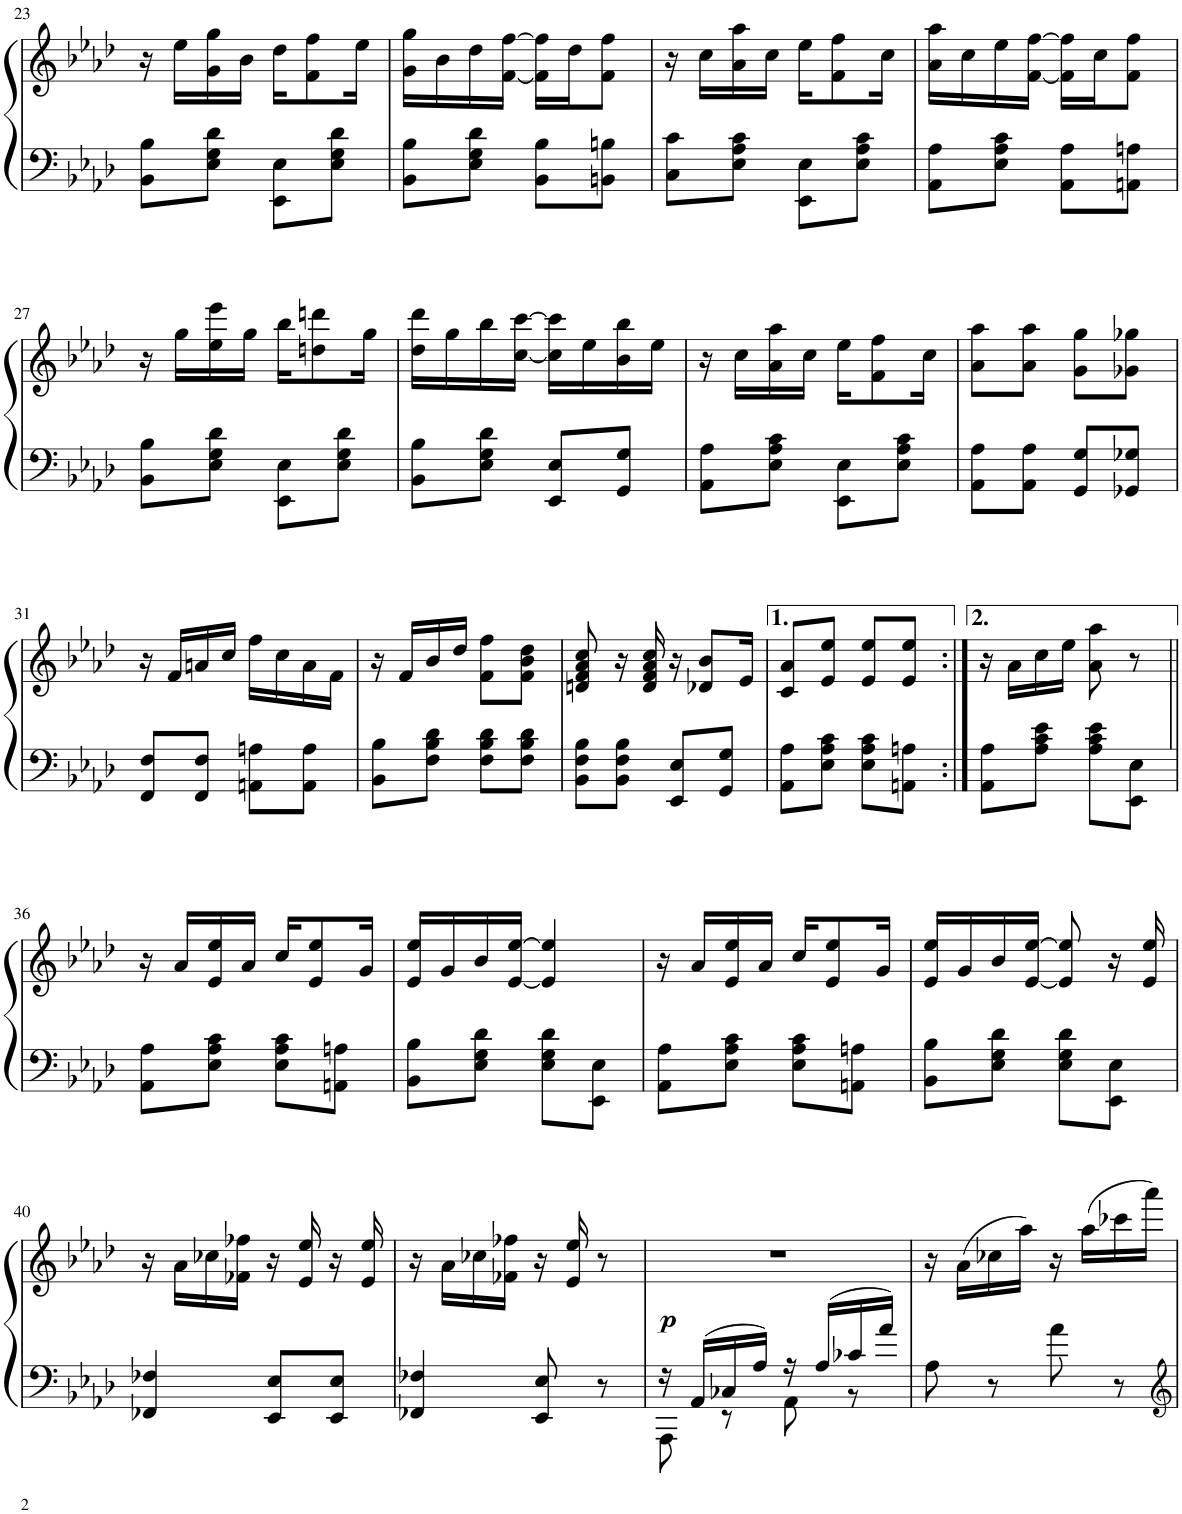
**kern	**kern	**dynam
*part1	*part1	*part1
*staff2	*staff1	*staff1/2
*I"Honky Tonk Piano	*	*
*I'Hnk. Pno.	*	*
!!LO:PB:g=z
*clefF4	*clefG2	*
*k[b-e-a-d-]	*k[b-e-a-d-]	*
*M2/4	*M2/4	*
=23	=23	=23
8BB-\ 8B-\L	16r	.
.	16ee-\LL	.
8E-\ 8G\ 8d-\J	16g\ 16gg\	.
.	16b-\JJ	.
8EE-\ 8E-\L	16dd-\KL	.
.	8f\ 8ff\	.
8E-\ 8G\ 8d-\J	.	.
.	16ee-\Jk	.
=24	=24	=24
8BB-\ 8B-\L	16g\ 16gg\LL	.
.	16b-\	.
8E-\ 8G\ 8d-\J	16dd-\	.
.	[16f\ [16ff\JJ	.
8BB-\ 8B-\L	16f\] 16ff\]LL	.
.	16dd-\J	.
8BBn\ 8Bn\J	8f\ 8ff\J	.
=25	=25	=25
8C\ 8c\L	16r	.
.	16cc\LL	.
8E-\ 8A-\ 8c\J	16a-\ 16aa-\	.
.	16cc\JJ	.
8EE-\ 8E-\L	16ee-\KL	.
.	8f\ 8ff\	.
8E-\ 8A-\ 8c\J	.	.
.	16cc\Jk	.
=26	=26	=26
8AA-\ 8A-\L	16a-\ 16aa-\LL	.
.	16cc\	.
8E-\ 8A-\ 8c\J	16ee-\	.
.	[16f\ [16ff\JJ	.
8AA-\ 8A-\L	16f\] 16ff\]LL	.
.	16cc\J	.
8AAn\ 8An\J	8f\ 8ff\J	.
!!LO:LB:g=z
=27	=27	=27
8BB-\ 8B-\L	16r	.
.	16gg\LL	.
8E-\ 8G\ 8d-\J	16ee-\ 16eee-\	.
.	16gg\JJ	.
8EE-\ 8E-\L	16bb-\KL	.
.	8ddn\ 8dddn\	.
8E-\ 8G\ 8d-\J	.	.
.	16gg\Jk	.
=28	=28	=28
8BB-\ 8B-\L	16dd-\ 16ddd-\LL	.
.	16gg\	.
8E-\ 8G\ 8d-\J	16bb-\	.
.	[16cc\ [16ccc\JJ	.
8EE-/ 8E-/L	16cc\] 16ccc\]LL	.
.	16ee-\	.
8GG/ 8G/J	16b-\ 16bb-\	.
.	16ee-\JJ	.
=29	=29	=29
8AA-\ 8A-\L	16r	.
.	16cc\LL	.
8E-\ 8A-\ 8c\J	16a-\ 16aa-\	.
.	16cc\JJ	.
8EE-\ 8E-\L	16ee-\KL	.
.	8f\ 8ff\	.
8E-\ 8A-\ 8c\J	.	.
.	16cc\Jk	.
=30	=30	=30
8AA-\ 8A-\L	8a-\ 8aa-\L	.
8AA-\ 8A-\J	8a-\ 8aa-\J	.
8GG/ 8G/L	8g\ 8gg\L	.
8GG-X/ 8G-X/J	8g-X\ 8gg-X\J	.
!!LO:LB:g=z
=31	=31	=31
8FF/ 8F/L	16r	.
.	16f/LL	.
8FF/ 8F/J	16an/	.
.	16cc/JJ	.
8AAn\ 8An\L	16ff\LL	.
.	16cc\	.
8AA\ 8A\J	16a\	.
.	16f\JJ	.
=32	=32	=32
8BB-\ 8B-\L	16r	.
.	16f/LL	.
8F\ 8B-\ 8d-\J	16b-/	.
.	16dd-/JJ	.
8F\ 8B-\ 8d-\L	8f\ 8ff\L	.
8F\ 8B-\ 8d-\J	8f\ 8b-\ 8dd-\J	.
=33	=33	=33
8BB-\ 8F\ 8B-\L	8dn/ 8f/ 8a-/ 8cc/	.
8BB-\ 8F\ 8B-\J	16r	.
.	16d/ 16f/ 16a-/ 16cc/	.
8EE-/ 8E-/L	16r	.
.	8d-X/ 8b-/L	.
8GG/ 8G/J	.	.
.	16e-/Jk	.
=34	=34	=34
8AA-\ 8A-\L	8c/ 8a-/L	.
8E-\ 8A-\ 8c\J	8e-/ 8ee-/J	.
8E-\ 8A-\ 8c\L	8e-/ 8ee-/L	.
8AAn\ 8An\J	8e-/ 8ee-/J	.
=35:|!	=35:|!	=35:|!
8AA-\ 8A-\L	16r	.
.	16a-\LL	.
8A-\ 8c\ 8e-\J	16cc\	.
.	16ee-\JJ	.
8A-\ 8c\ 8e-\L	8a-\ 8aa-\	.
8EE-\ 8E-\J	8r	.
!!LO:LB:g=z
=36||	=36||	=36||
8AA-\ 8A-\L	16r	.
.	16a-/LL	.
8E-\ 8A-\ 8c\J	16e-/ 16ee-/	.
.	16a-/JJ	.
8E-\ 8A-\ 8c\L	16cc/KL	.
.	8e-/ 8ee-/	.
8AAn\ 8An\J	.	.
.	16g/Jk	.
=37	=37	=37
8BB-\ 8B-\L	16e-/ 16ee-/LL	.
.	16g/	.
8E-\ 8G\ 8d-\J	16b-/	.
.	[16e-/ [16ee-/JJ	.
8E-\ 8G\ 8d-\L	4e-/] 4ee-/]	.
8EE-\ 8E-\J	.	.
=38	=38	=38
8AA-\ 8A-\L	16r	.
.	16a-/LL	.
8E-\ 8A-\ 8c\J	16e-/ 16ee-/	.
.	16a-/JJ	.
8E-\ 8A-\ 8c\L	16cc/KL	.
.	8e-/ 8ee-/	.
8AAn\ 8An\J	.	.
.	16g/Jk	.
=39	=39	=39
8BB-\ 8B-\L	16e-/ 16ee-/LL	.
.	16g/	.
8E-\ 8G\ 8d-\J	16b-/	.
.	[16e-/ [16ee-/JJ	.
8E-\ 8G\ 8d-\L	8e-/] 8ee-/]	.
8EE-\ 8E-\J	16r	.
.	16e-/ 16ee-/	.
!!LO:LB:g=z
=40	=40	=40
4FF-X/ 4F-X/	16r	.
.	16a-\LL	.
.	16cc-X\	.
.	16f-X\ 16ff-X\JJ	.
8EE-/ 8E-/L	16r	.
.	16e-/ 16ee-/	.
8EE-/ 8E-/J	16r	.
.	16e-/ 16ee-/	.
=41	=41	=41
4FF-X/ 4F-X/	16r	.
.	16a-\LL	.
.	16cc-X\	.
.	16f-X\ 16ff-X\JJ	.
8EE-/ 8E-/	16r	.
.	16e-/ 16ee-/	.
8r	8r	.
=42	=42	=42
*^	*	*
!	!	!	!LO:DY:b
16r	8AAA-\	2r	p
16AA-/LL	.	.	.
16C-X/	8r	.	.
16A-/JJ	.	.	.
16r	8AA-\	.	.
16A-/LL	.	.	.
16c-X/	8r	.	.
16a-/JJ	.	.	.
*v	*v	*	*
=43	=43	=43
8A-\	16r	.
.	(16a-\LL	.
8r	16cc-X\	.
.	16aa-\JJ)	.
8a-\	16r	.
.	(16aa-\LL	.
8r	16ccc-X\	.
.	16aaa-\JJ)	.
=	=	=
*-	*-	*-
